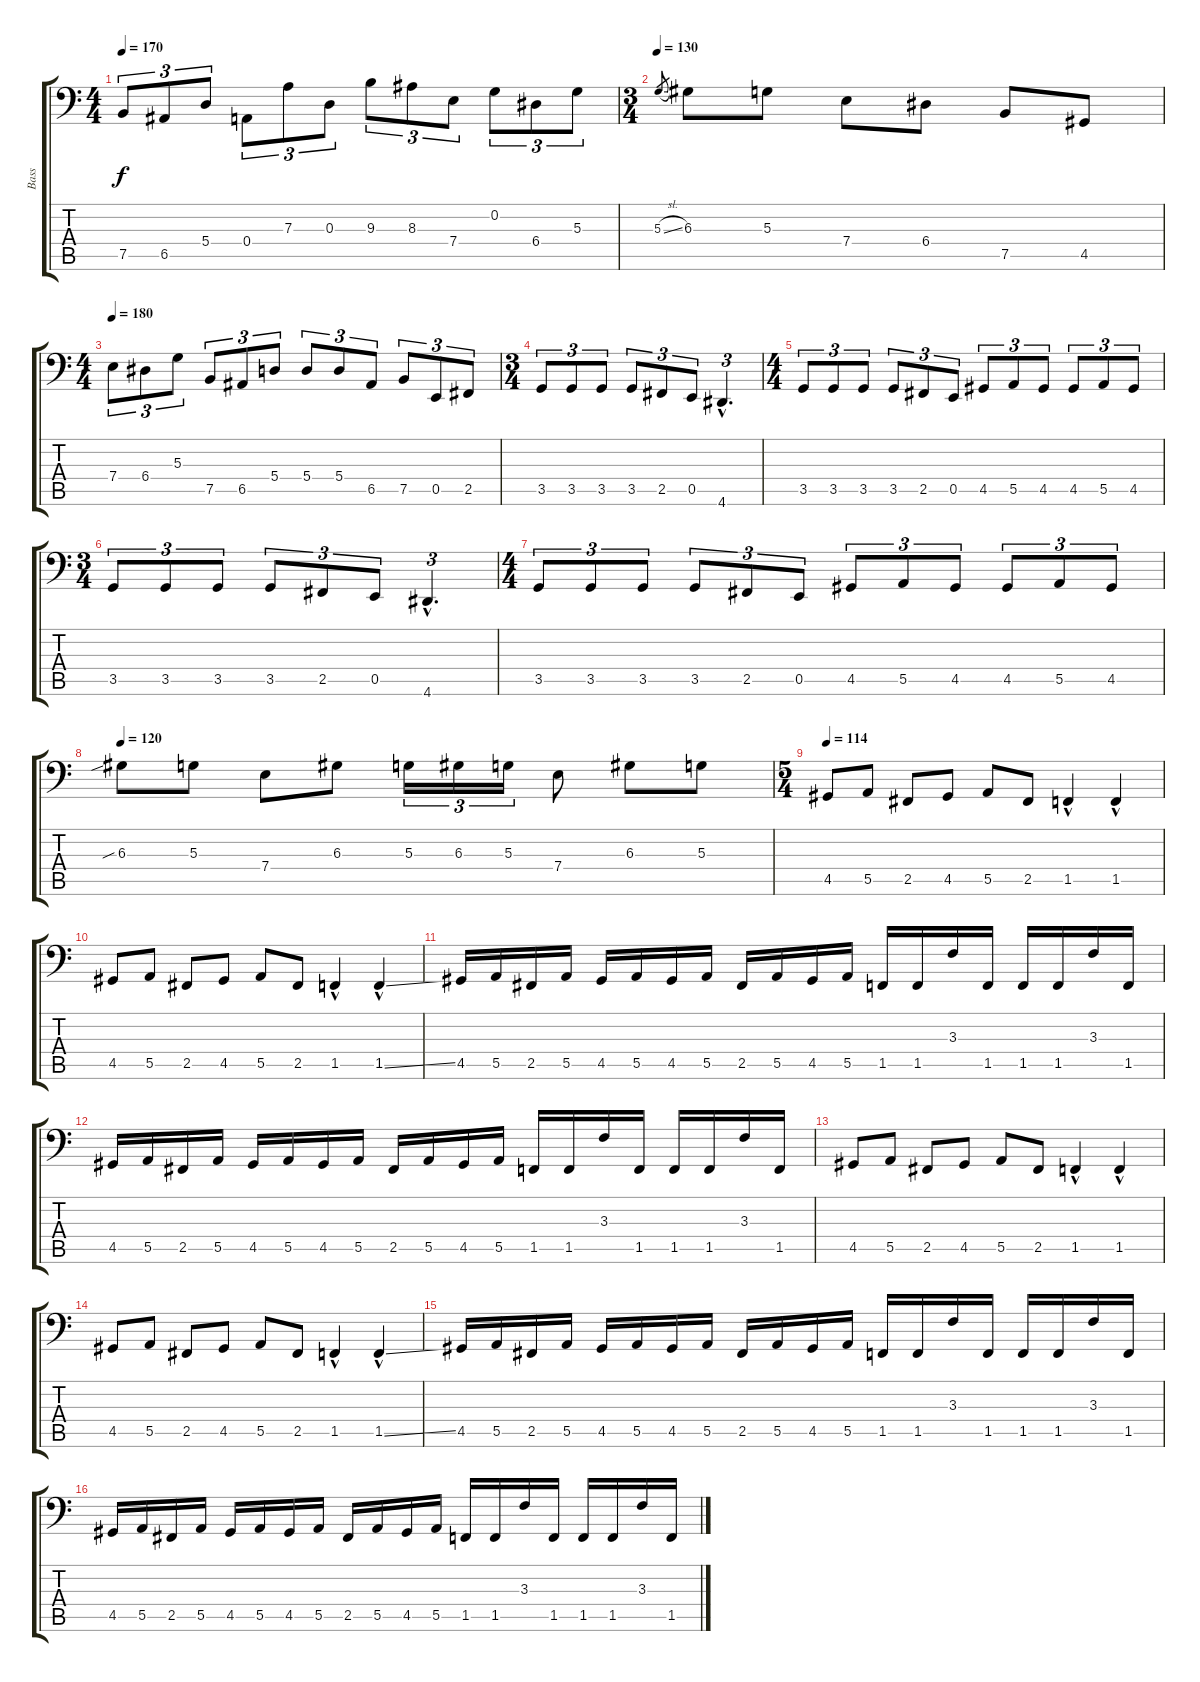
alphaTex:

\track ("Bass" "Bass") {instrument electricbassfinger}
\staff {score tabs}
\tuning (C3 G2 D2 A1 E1 B0) {hide}
\ts (4 4)
\tempo 170
\clef f4
\ks c
7.5.8{tu (3 2) dy f} 6.5.8{tu (3 2)} 5.4.8{tu (3 2)} 0.4.8{tu (3 2)} 7.3.8{tu (3 2)} 0.3.8{tu (3 2)} 9.3.8{tu (3 2)} 8.3.8{tu (3 2)} 7.4.8{tu (3 2)} 0.2.8{tu (3 2)} 6.4.8{tu (3 2)} 5.3.8{tu (3 2)} |
\ts (3 4)
\tempo 130
5.3{sl}.8{gr} 6.3.8 5.3.8 7.4.8 6.4.8 7.5.8 4.5.8 |
\ts (4 4)
\tempo 180
7.4.8{tu (3 2)} 6.4.8{tu (3 2)} 5.3.8{tu (3 2)} 7.5.8{tu (3 2)} 6.5.8{tu (3 2)} 5.4.8{tu (3 2)} 5.4.8{tu (3 2)} 5.4.8{tu (3 2)} 6.5.8{tu (3 2)} 7.5.8{tu (3 2)} 0.5.8{tu (3 2)} 2.5.8{tu (3 2)} |
\ts (3 4)
3.5.8{tu (3 2)} 3.5.8{tu (3 2)} 3.5.8{tu (3 2)} 3.5.8{tu (3 2)} 2.5.8{tu (3 2)} 0.5.8{tu (3 2)} 4.6{hac}.4{d tu (3 2)} |
\ts (4 4)
3.5.8{tu (3 2)} 3.5.8{tu (3 2)} 3.5.8{tu (3 2)} 3.5.8{tu (3 2)} 2.5.8{tu (3 2)} 0.5.8{tu (3 2)} 4.5.8{tu (3 2)} 5.5.8{tu (3 2)} 4.5.8{tu (3 2)} 4.5.8{tu (3 2)} 5.5.8{tu (3 2)} 4.5.8{tu (3 2)} |
\ts (3 4)
3.5.8{tu (3 2)} 3.5.8{tu (3 2)} 3.5.8{tu (3 2)} 3.5.8{tu (3 2)} 2.5.8{tu (3 2)} 0.5.8{tu (3 2)} 4.6{hac}.4{d tu (3 2)} |
\ts (4 4)
3.5.8{tu (3 2)} 3.5.8{tu (3 2)} 3.5.8{tu (3 2)} 3.5.8{tu (3 2)} 2.5.8{tu (3 2)} 0.5.8{tu (3 2)} 4.5.8{tu (3 2)} 5.5.8{tu (3 2)} 4.5.8{tu (3 2)} 4.5.8{tu (3 2)} 5.5.8{tu (3 2)} 4.5.8{tu (3 2)} |
\tempo 120
6.3{sib}.8 5.3.8 7.4.8 6.3.8 5.3.16{tu (3 2)} 6.3.16{tu (3 2)} 5.3.16{tu (3 2)} 7.4.8 6.3.8 5.3.8 |
\ts (5 4)
\tempo 114
4.5.8 5.5.8 2.5.8 4.5.8 5.5.8 2.5.8 1.5{hac}.4 1.5{hac}.4 |
4.5.8 5.5.8 2.5.8 4.5.8 5.5.8 2.5.8 1.5{hac}.4 1.5{ss hac}.4 |
4.5.16 5.5.16 2.5.16 5.5.16 4.5.16 5.5.16 4.5.16 5.5.16 2.5.16 5.5.16 4.5.16 5.5.16 1.5.16 1.5.16 3.3.16 1.5.16 1.5.16 1.5.16 3.3.16 1.5.16 |
4.5.16 5.5.16 2.5.16 5.5.16 4.5.16 5.5.16 4.5.16 5.5.16 2.5.16 5.5.16 4.5.16 5.5.16 1.5.16 1.5.16 3.3.16 1.5.16 1.5.16 1.5.16 3.3.16 1.5.16 |
4.5.8 5.5.8 2.5.8 4.5.8 5.5.8 2.5.8 1.5{hac}.4 1.5{hac}.4 |
4.5.8 5.5.8 2.5.8 4.5.8 5.5.8 2.5.8 1.5{hac}.4 1.5{ss hac}.4 |
4.5.16 5.5.16 2.5.16 5.5.16 4.5.16 5.5.16 4.5.16 5.5.16 2.5.16 5.5.16 4.5.16 5.5.16 1.5.16 1.5.16 3.3.16 1.5.16 1.5.16 1.5.16 3.3.16 1.5.16 |
4.5.16 5.5.16 2.5.16 5.5.16 4.5.16 5.5.16 4.5.16 5.5.16 2.5.16 5.5.16 4.5.16 5.5.16 1.5.16 1.5.16 3.3.16 1.5.16 1.5.16 1.5.16 3.3.16 1.5.16
